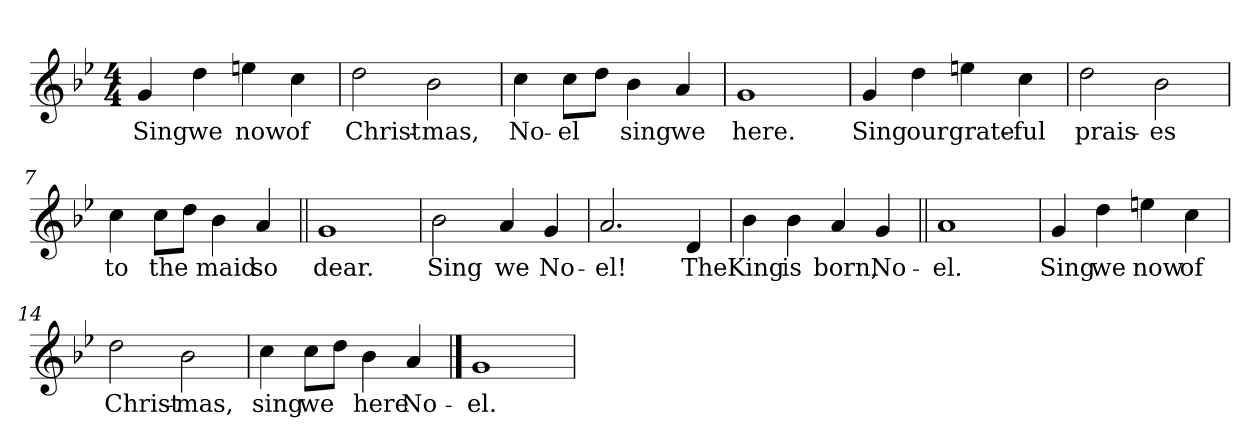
**kern	**text
*part1	*part1
*staff1	*staff1
*clefG2	*
*k[b-e-]	*
*B-:	*
*M4/4	*
=1	=1
4g/	Sing
4dd\	we
4een\	now
4cc\	of
=2	=2
2dd\	Christ-
2b-\	-mas,
=3	=3
4cc\	No-
8cc\L	-el
8dd\J	.
4b-\	sing
4a/	we
=4	=4
1g	here.
!!LO:LB:g=z
=5	=5
4g/	Sing
4dd\	our
4een\	grate-
4cc\	-ful
=6	=6
2dd\	prais-
2b-\	-es
=7	=7
4cc\	to
8cc\L	the
8dd\J	.
4b-\	maid
4a/	so
=8||	=8||
1g	dear.
!!LO:LB:g=z
=9	=9
2b-\	Sing
4a/	we
4g/	No-
=10	=10
2.a/	-el!
4d/	The
=11	=11
4b-\	King
4b-\	is
4a/	born,
4g/	No-
=12||	=12||
1a	-el.
!!LO:LB:g=z
=13	=13
4g/	Sing
4dd\	we
4een\	now
4cc\	of
=14	=14
2dd\	Christ-
2b-\	-mas,
=15	=15
4cc\	sing
8cc\L	we
8dd\J	.
4b-\	here
4a/	No-
==16	==16
1g	-el.
=	=
*-	*-
